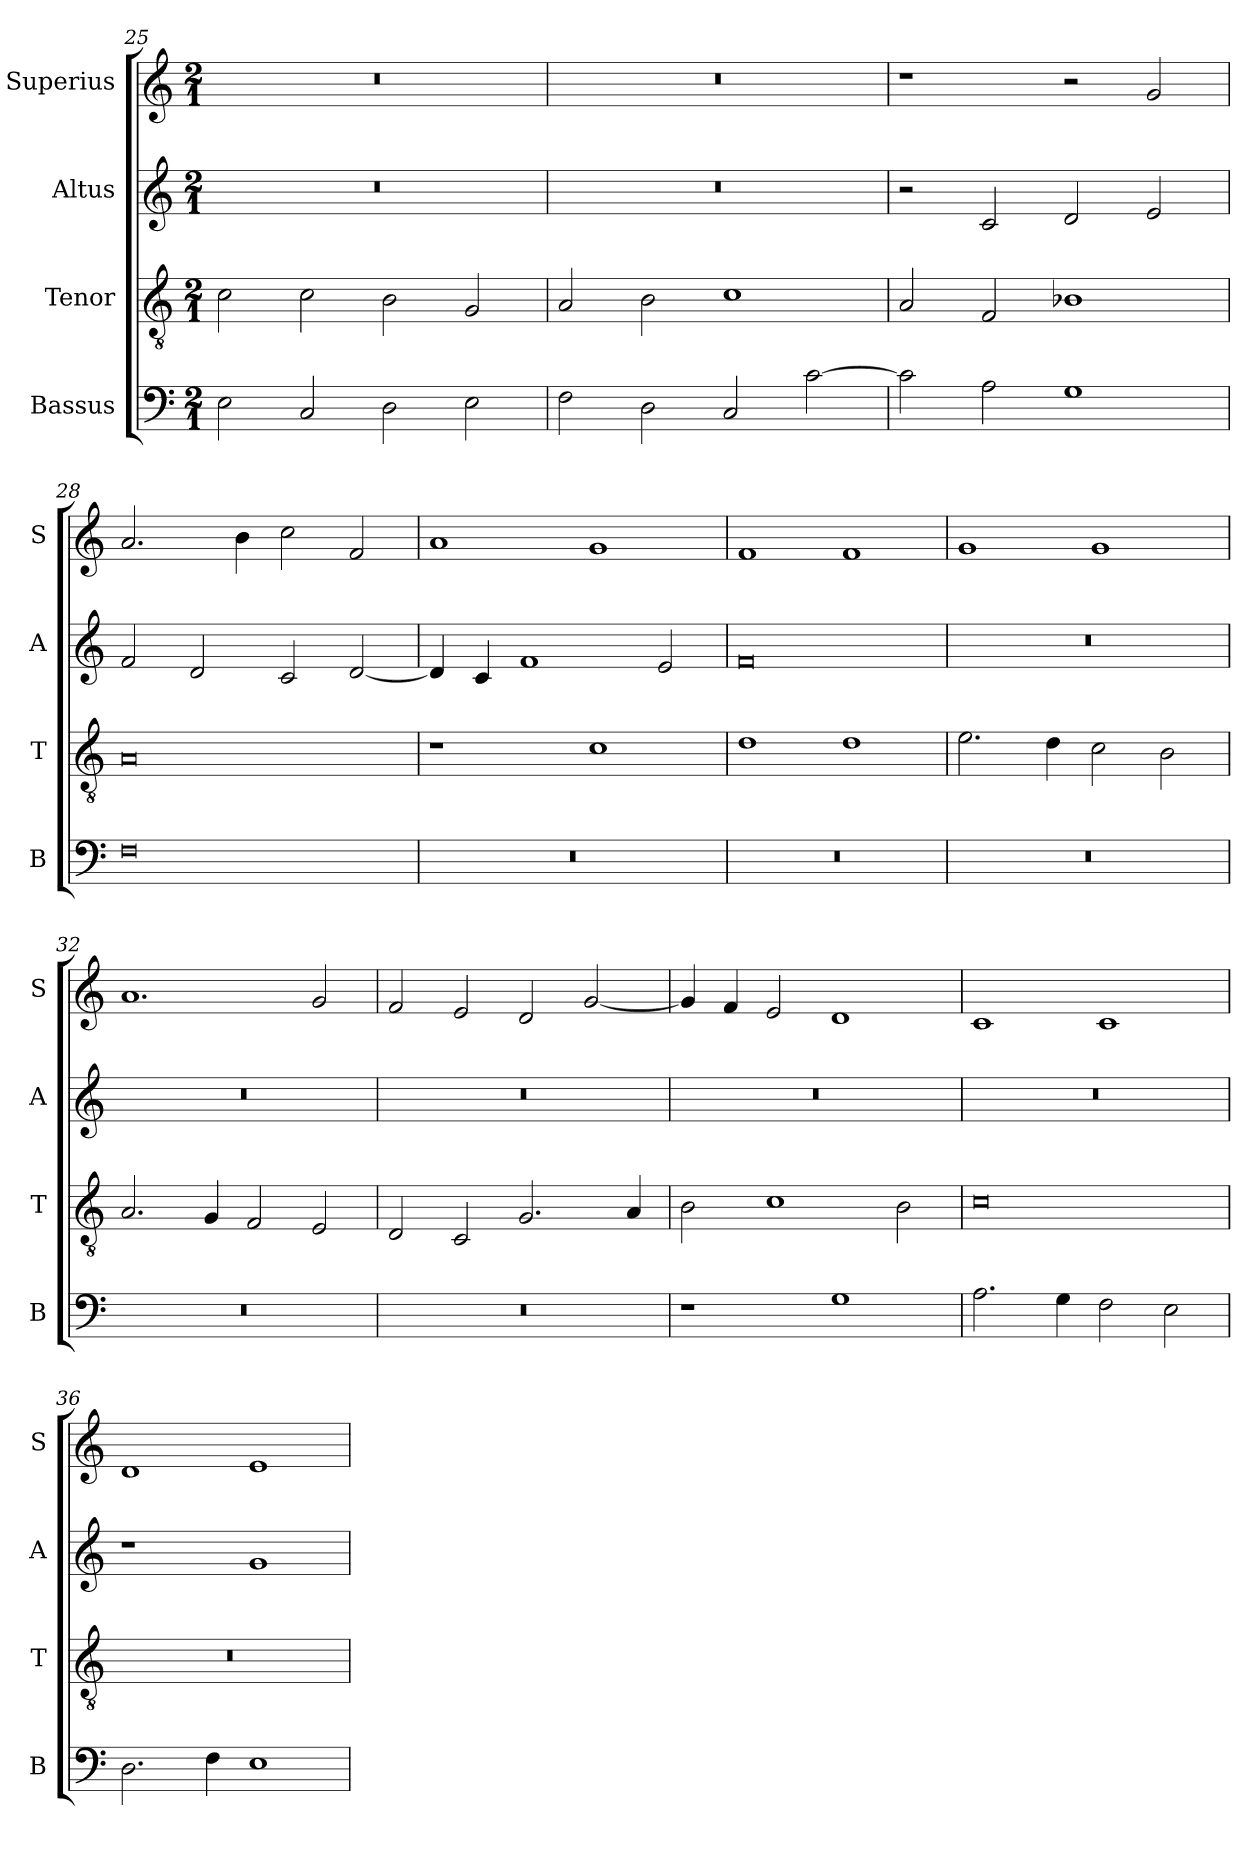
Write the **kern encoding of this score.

**kern	**kern	**kern	**kern
*part4	*part3	*part2	*part1
*staff4	*staff3	*staff2	*staff1
*I"Bassus	*I"Tenor	*I"Altus	*I"Superius
*I'B	*I'T	*I'A	*I'S
*clefF4	*clefGv2	*clefG2	*clefG2
*k[]	*k[]	*k[]	*k[]
*M2/1	*M2/1	*M2/1	*M2/1
=25	=25	=25	=25
2E\	2c\	0r	0r
2C/	2c\	.	.
2D\	2B\	.	.
2E\	2G/	.	.
=26	=26	=26	=26
2F\	2A/	0r	0r
2D\	2B\	.	.
2C/	1c	.	.
[2c\	.	.	.
=27	=27	=27	=27
2c\]	2A/	2r	1r
2A\	2F/	2c/	.
1G	1B-X	2d/	2r
.	.	2e/	2g/
=28	=28	=28	=28
0F	0A	2f/	2.a/
.	.	2d/	.
.	.	.	4b\
.	.	2c/	2cc\
.	.	[2d/	2f/
=29	=29	=29	=29
0r	1r	4d/]	1a
.	.	4c/	.
.	.	1f	.
.	1c	.	1g
.	.	2e/	.
=30	=30	=30	=30
0r	1d	0f	1f
.	1d	.	1f
=31	=31	=31	=31
0r	2.e\	0r	1g
.	4d\	.	.
.	2c\	.	1g
.	2B\	.	.
=32	=32	=32	=32
0r	2.A/	0r	1.a
.	4G/	.	.
.	2F/	.	.
.	2E/	.	2g/
=33	=33	=33	=33
0r	2D/	0r	2f/
.	2C/	.	2e/
.	2.G/	.	2d/
.	.	.	[2g/
.	4A/	.	.
=34	=34	=34	=34
1r	2B\	0r	4g/]
.	.	.	4f/
.	1c	.	2e/
1G	.	.	1d
.	2B\	.	.
=35	=35	=35	=35
2.A\	0c	0r	1c
4G\	.	.	.
2F\	.	.	1c
2E\	.	.	.
=36	=36	=36	=36
2.D\	0r	1r	1d
4F\	.	.	.
1E	.	1g	1e
=	=	=	=
*-	*-	*-	*-
